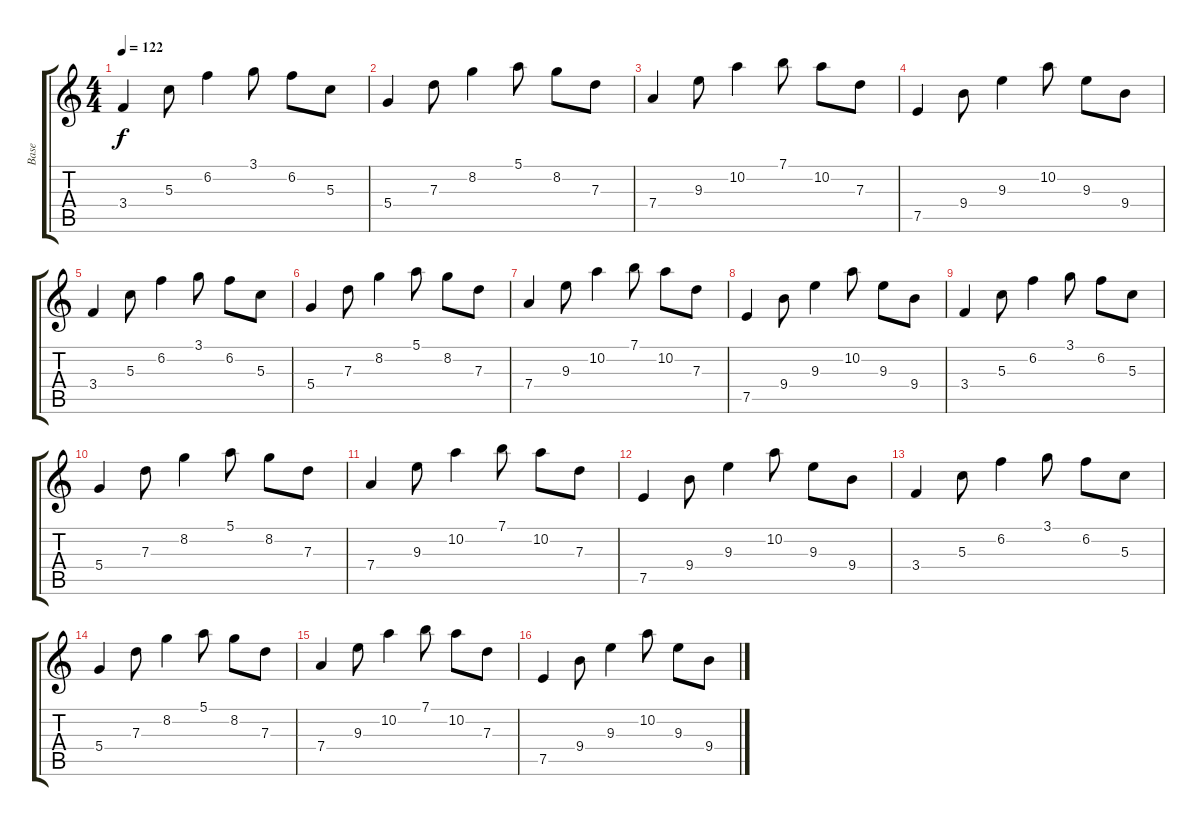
\track ("Base" "Base") {instrument distortionguitar}
\staff {score tabs}
\tuning (E4 B3 G3 D3 A2 E2) {hide}
\ts (4 4)
\tempo 122
\clef g2
\ks c
3.4.4{dy f volume 10 instrument distortionguitar} 5.3.8 6.2.4 3.1.8 6.2.8 5.3.8 |
5.4.4 7.3.8 8.2.4 5.1.8 8.2.8 7.3.8 |
7.4.4 9.3.8 10.2.4 7.1.8 10.2.8 7.3.8 |
7.5.4 9.4.8 9.3.4 10.2.8 9.3.8 9.4.8 |
3.4.4 5.3.8 6.2.4 3.1.8 6.2.8 5.3.8 |
5.4.4 7.3.8 8.2.4 5.1.8 8.2.8 7.3.8 |
7.4.4 9.3.8 10.2.4 7.1.8 10.2.8 7.3.8 |
7.5.4 9.4.8 9.3.4 10.2.8 9.3.8 9.4.8 |
3.4.4 5.3.8 6.2.4 3.1.8 6.2.8 5.3.8 |
5.4.4 7.3.8 8.2.4 5.1.8 8.2.8 7.3.8 |
7.4.4 9.3.8 10.2.4 7.1.8 10.2.8 7.3.8 |
7.5.4 9.4.8 9.3.4 10.2.8 9.3.8 9.4.8 |
3.4.4 5.3.8 6.2.4 3.1.8 6.2.8 5.3.8 |
5.4.4 7.3.8 8.2.4 5.1.8 8.2.8 7.3.8 |
7.4.4 9.3.8 10.2.4 7.1.8 10.2.8 7.3.8 |
7.5.4 9.4.8 9.3.4 10.2.8 9.3.8 9.4.8
